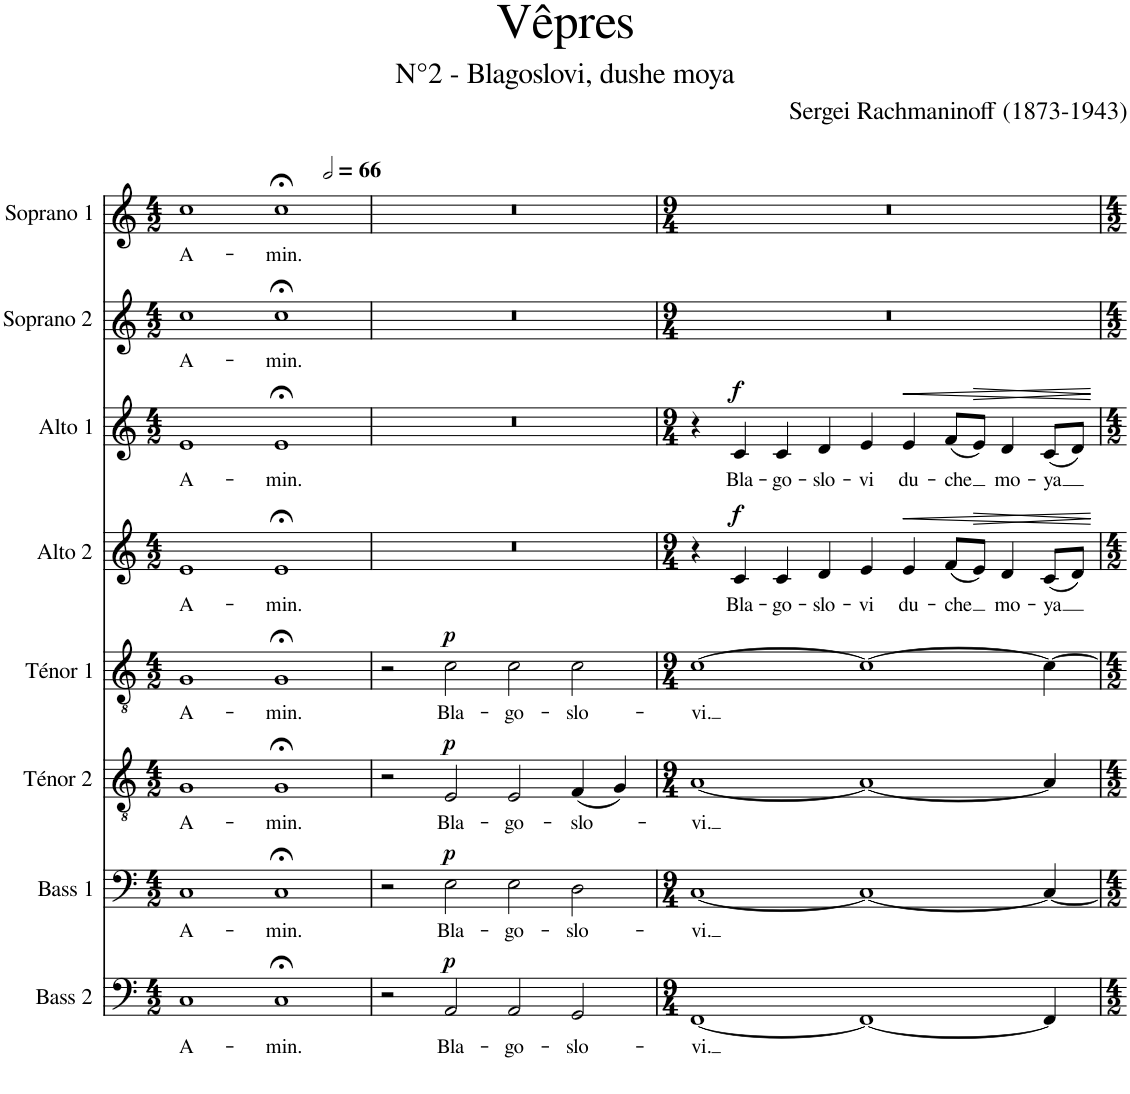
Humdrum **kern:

**kern	**text	**dynam	**kern	**text	**dynam	**kern	**text	**dynam	**kern	**text	**dynam	**kern	**text	**dynam	**kern	**text	**dynam	**kern	**text	**kern	**text
*part8	*part8	*part8	*part7	*part7	*part7	*part6	*part6	*part6	*part5	*part5	*part5	*part4	*part4	*part4	*part3	*part3	*part3	*part2	*part2	*part1	*part1
*staff8	*staff8	*staff8	*staff7	*staff7	*staff7	*staff6	*staff6	*staff6	*staff5	*staff5	*staff5	*staff4	*staff4	*staff4	*staff3	*staff3	*staff3	*staff2	*staff2	*staff1	*staff1
*I"Bass 2	*	*	*I"Bass 1	*	*	*I"Ténor 2	*	*	*I"Ténor 1	*	*	*I"Alto 2	*	*	*I"Alto 1	*	*	*I"Soprano 2	*	*I"Soprano 1	*
*I'B2	*	*	*I'B1	*	*	*I'T2	*	*	*I'T1	*	*	*I'A2	*	*	*I'A1	*	*	*I'S2	*	*I'S1	*
*clefF4	*	*	*clefF4	*	*	*clefGv2	*	*	*clefGv2	*	*	*clefG2	*	*	*clefG2	*	*	*clefG2	*	*clefG2	*
*k[]	*	*	*k[]	*	*	*k[]	*	*	*k[]	*	*	*k[]	*	*	*k[]	*	*	*k[]	*	*k[]	*
*M4/2	*	*	*M4/2	*	*	*M4/2	*	*	*M4/2	*	*	*M4/2	*	*	*M4/2	*	*	*M4/2	*	*M4/2	*
=1	=1	=1	=1	=1	=1	=1	=1	=1	=1	=1	=1	=1	=1	=1	=1	=1	=1	=1	=1	=1	=1
!	!LO:LY:b	!	!	!LO:LY:b	!	!	!LO:LY:b	!	!	!LO:LY:b	!	!	!LO:LY:b	!	!	!LO:LY:b	!	!	!LO:LY:b	!	!LO:LY:b
*	*	*	*	*	*	*	*	*	*	*	*	*	*	*	*	*	*	*	*	*^	*
1C	A-	.	1C	A-	.	1G	A-	.	1G	A-	.	1e	A-	.	1e	A-	.	1cc	A-	1cc	1.ryy	A-
!	!LO:LY:b	!	!	!LO:LY:b	!	!	!LO:LY:b	!	!	!LO:LY:b	!	!	!LO:LY:b	!	!	!LO:LY:b	!	!	!LO:LY:b	!	!	!LO:LY:b
1C;<	-min.	.	1C;<	-min.	.	1G;<	-min.	.	1G;<	-min.	.	1e;<	-min.	.	1e;<	-min.	.	1cc;<	-min.	1cc;<	.	-min.
*	*	*	*	*	*	*	*	*	*	*	*	*	*	*	*	*	*	*	*	*MM132	*	*
.	.	.	.	.	.	.	.	.	.	.	.	.	.	.	.	.	.	.	.	.	2ryy	.
*	*	*	*	*	*	*	*	*	*	*	*	*	*	*	*	*	*	*	*	*v	*v	*
=2	=2	=2	=2	=2	=2	=2	=2	=2	=2	=2	=2	=2	=2	=2	=2	=2	=2	=2	=2	=2	=2
2r	.	.	2r	.	.	2r	.	.	2r	.	.	0r	.	.	0r	.	.	0r	.	0r	.
!	!LO:LY:b	!LO:DY:a	!	!LO:LY:b	!LO:DY:a	!	!LO:LY:b	!LO:DY:a	!	!LO:LY:b	!LO:DY:a	!	!	!	!	!	!	!	!	!	!
2AA/	Bla-	p	2E\	Bla-	p	2E/	Bla-	p	2c\	Bla-	p	.	.	.	.	.	.	.	.	.	.
!	!LO:LY:b	!	!	!LO:LY:b	!	!	!LO:LY:b	!	!	!LO:LY:b	!	!	!	!	!	!	!	!	!	!	!
2AA/	-go-	.	2E\	-go-	.	2E/	-go-	.	2c\	-go-	.	.	.	.	.	.	.	.	.	.	.
!	!LO:LY:b	!	!	!LO:LY:b	!	!	!LO:LY:b	!	!	!LO:LY:b	!	!	!	!	!	!	!	!	!	!	!
2GG/	-slo-	.	2D\	-slo-	.	(4F/	-slo-	.	2c\	-slo-	.	.	.	.	.	.	.	.	.	.	.
.	.	.	.	.	.	4G/)	.	.	.	.	.	.	.	.	.	.	.	.	.	.	.
=3	=3	=3	=3	=3	=3	=3	=3	=3	=3	=3	=3	=3	=3	=3	=3	=3	=3	=3	=3	=3	=3
*M9/4	*	*	*M9/4	*	*	*M9/4	*	*	*M9/4	*	*	*M9/4	*	*	*M9/4	*	*	*M9/4	*	*M9/4	*
!	!LO:LY:b	!	!	!LO:LY:b	!	!	!LO:LY:b	!	!	!LO:LY:b	!	!	!	!	!	!	!	!	!	!	!
[1FF	-vi.	.	[1C	-vi.	.	[1A	-vi.	.	[1c	-vi.	.	4r	.	.	4r	.	.	4%9r	.	4%9r	.
!	!	!	!	!	!	!	!	!	!	!	!	!	!LO:LY:b	!LO:DY:a	!	!LO:LY:b	!LO:DY:a	!	!	!	!
.	.	.	.	.	.	.	.	.	.	.	.	4c/	Bla-	f	4c/	Bla-	f	.	.	.	.
!	!	!	!	!	!	!	!	!	!	!	!	!	!LO:LY:b	!	!	!LO:LY:b	!	!	!	!	!
.	.	.	.	.	.	.	.	.	.	.	.	4c/	-go-	.	4c/	-go-	.	.	.	.	.
!	!	!	!	!	!	!	!	!	!	!	!	!	!LO:LY:b	!	!	!LO:LY:b	!	!	!	!	!
.	.	.	.	.	.	.	.	.	.	.	.	4d/	-slo-	.	4d/	-slo-	.	.	.	.	.
!	!	!	!	!	!	!	!	!	!	!	!	!	!LO:LY:b	!	!	!LO:LY:b	!	!	!	!	!
1FF_	.	.	1C_	.	.	1A_	.	.	1c_	.	.	4e/	-vi	.	4e/	-vi	.	.	.	.	.
!	!	!	!	!	!	!	!	!	!	!	!	!	!LO:LY:b	!LO:HP:b	!	!LO:LY:b	!LO:HP:b	!	!	!	!
.	.	.	.	.	.	.	.	.	.	.	.	4e/	du-	<	4e/	du-	<	.	.	.	.
!	!	!	!	!	!	!	!	!	!	!	!	!	!LO:LY:b	!	!	!LO:LY:b	!	!	!	!	!
.	.	.	.	.	.	.	.	.	.	.	.	(8f/L	-che	.	(8f/L	-che	.	.	.	.	.
!	!	!	!	!	!	!	!	!	!	!	!	!	!	!LO:HP:b	!	!	!LO:HP:b	!	!	!	!
.	.	.	.	.	.	.	.	.	.	.	.	8e/J)	.	>	8e/J)	.	>	.	.	.	.
!	!	!	!	!	!	!	!	!	!	!	!	!	!LO:LY:b	!	!	!LO:LY:b	!	!	!	!	!
.	.	.	.	.	.	.	.	.	.	.	.	4d/	mo-	.	4d/	mo-	.	.	.	.	.
!	!	!	!	!	!	!	!	!	!	!	!	!	!LO:LY:b	!	!	!LO:LY:b	!	!	!	!	!
4FF/]	.	.	4C/_	.	.	4A/]	.	.	4c\_	.	.	(8c/L	-ya	.	(8c/L	-ya	.	.	.	.	.
.	.	.	.	.	.	.	.	.	.	.	.	8d/J)	.	.	8d/J)	.	.	.	.	.	.
.	.	.	.	.	.	.	.	.	.	.	.	.	.	[ ]	.	.	[ ]	.	.	.	.
=	=	=	=	=	=	=	=	=	=	=	=	=	=	=	=	=	=	=	=	=	=
*-	*-	*-	*-	*-	*-	*-	*-	*-	*-	*-	*-	*-	*-	*-	*-	*-	*-	*-	*-	*-	*-
